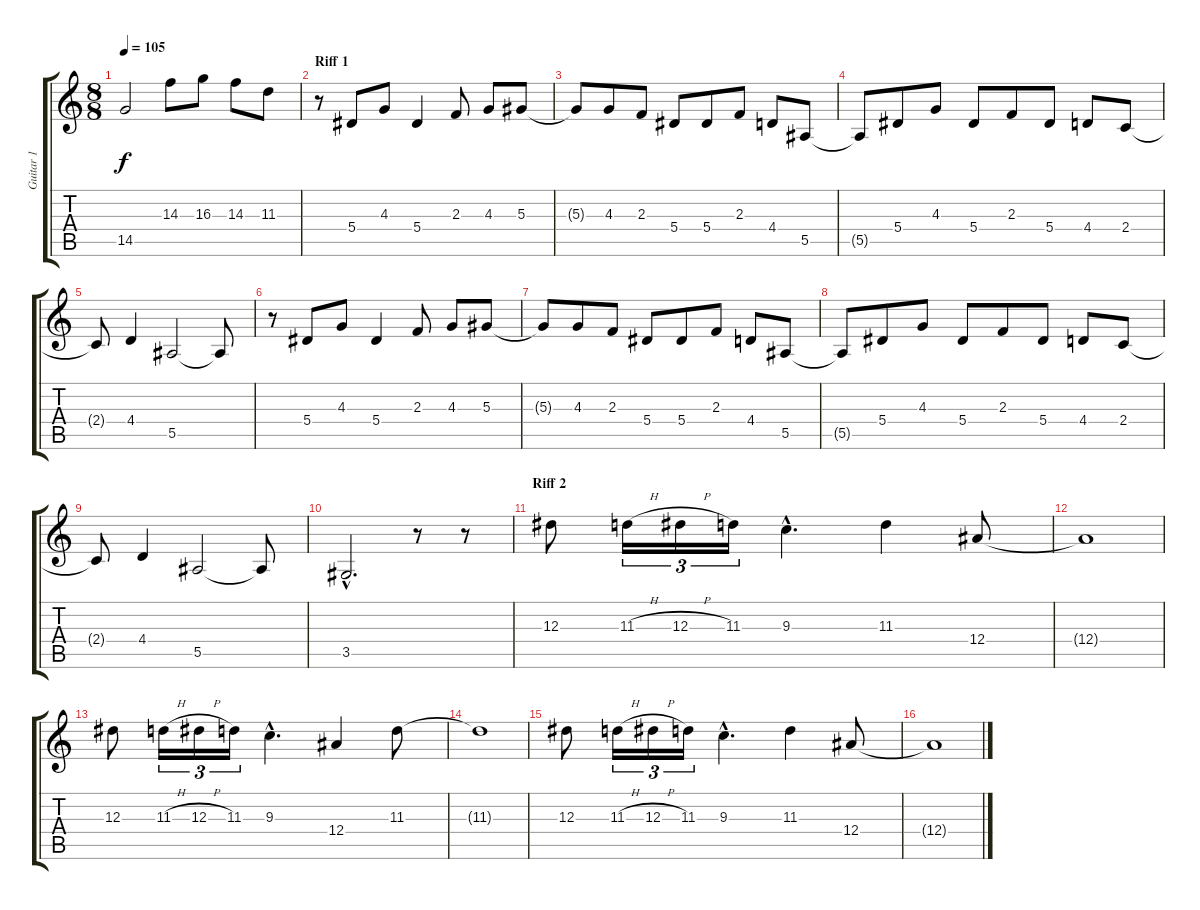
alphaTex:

\track ("Guitar 1" "Guitar 1") {instrument distortionguitar}
\staff {score tabs}
\tuning (C4 G3 Eb3 Bb2 F2 C2) {hide}
\ts (8 8)
\tempo 105
\clef g2
\ks c
14.5{t}.2{dy f} 14.3.8 16.3.8 14.3.8 11.3.8 |
\section ("" "Riff 1")
r.8 5.4.8 4.3.8 5.4.4 2.3.8 4.3.8 5.3.8 |
5.3{t}.8 4.3.8 2.3.8 5.4.8 5.4.8 2.3.8 4.4.8 5.5.8 |
5.5{t}.8 5.4.8 4.3.8 5.4.8 2.3.8 5.4.8 4.4.8 2.4.8 |
2.4{t}.8 4.4.4 5.5.2 5.5{t}.8 |
r.8 5.4.8 4.3.8 5.4.4 2.3.8 4.3.8 5.3.8 |
5.3{t}.8 4.3.8 2.3.8 5.4.8 5.4.8 2.3.8 4.4.8 5.5.8 |
5.5{t}.8 5.4.8 4.3.8 5.4.8 2.3.8 5.4.8 4.4.8 2.4.8 |
2.4{t}.8 4.4.4 5.5.2 5.5{t}.8 |
\section ("" "")
3.5{hac}.2{d} r.8 r.8 |
\section ("" "Riff 2")
12.3.8 11.3{h}.16{tu (3 2)} 12.3{h}.16{tu (3 2)} 11.3.16{tu (3 2)} 9.3{hac}.4{d} 11.3.4 12.4.8 |
12.4{t}.1 |
12.3.8 11.3{h}.16{tu (3 2)} 12.3{h}.16{tu (3 2)} 11.3.16{tu (3 2)} 9.3{hac}.4{d} 12.4.4 11.3.8 |
11.3{t}.1 |
12.3.8 11.3{h}.16{tu (3 2)} 12.3{h}.16{tu (3 2)} 11.3.16{tu (3 2)} 9.3{hac}.4{d} 11.3.4 12.4.8 |
12.4{t}.1
